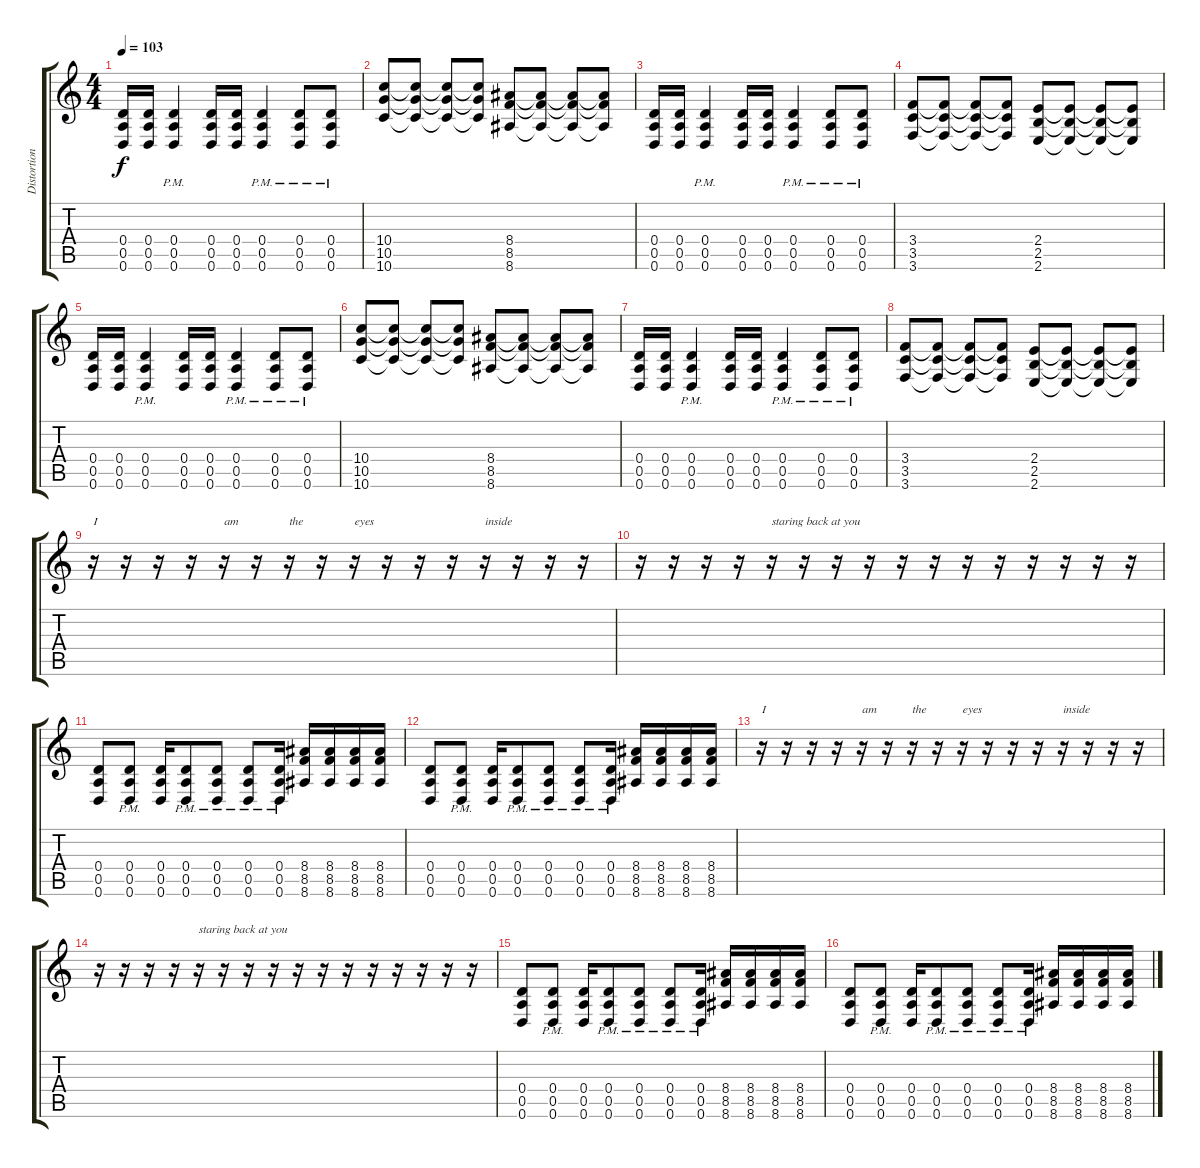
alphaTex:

\track ("Distortion Guitar" "Distortion") {instrument distortionguitar}
\staff {score tabs}
\tuning (E4 B3 G3 D3 A2 D2) {hide}
\ts (4 4)
\tempo 103
\clef g2
\ks c
(0.4 0.5 0.6).16{dy f} (0.4 0.5 0.6).16 (0.4{pm} 0.5{pm} 0.6{pm}).4 (0.4 0.5 0.6).16 (0.4 0.5 0.6).16 (0.4{pm} 0.5{pm} 0.6{pm}).4 (0.4{pm} 0.5{pm} 0.6{pm}).8 (0.4{pm} 0.5{pm} 0.6{pm}).8 |
(10.4 10.5 10.6).8 (10.4{t} 10.5{t} 10.6{t}).8 (10.4{t} 10.5{t} 10.6{t}).8 (10.4{t} 10.5{t} 10.6{t}).8 (8.4 8.5 8.6).8 (8.4{t} 8.5{t} 8.6{t}).8 (8.4{t} 8.5{t} 8.6{t}).8 (8.4{t} 8.5{t} 8.6{t}).8 |
(0.4 0.5 0.6).16 (0.4 0.5 0.6).16 (0.4{pm} 0.5{pm} 0.6{pm}).4 (0.4 0.5 0.6).16 (0.4 0.5 0.6).16 (0.4{pm} 0.5{pm} 0.6{pm}).4 (0.4{pm} 0.5{pm} 0.6{pm}).8 (0.4{pm} 0.5{pm} 0.6{pm}).8 |
(3.4 3.5 3.6).8 (3.4{t} 3.5{t} 3.6{t}).8 (3.4{t} 3.5{t} 3.6{t}).8 (3.4{t} 3.5{t} 3.6{t}).8 (2.4 2.5 2.6).8 (2.4{t} 2.5{t} 2.6{t}).8 (2.4{t} 2.5{t} 2.6{t}).8 (2.4{t} 2.5{t} 2.6{t}).8 |
(0.4 0.5 0.6).16 (0.4 0.5 0.6).16 (0.4{pm} 0.5{pm} 0.6{pm}).4 (0.4 0.5 0.6).16 (0.4 0.5 0.6).16 (0.4{pm} 0.5{pm} 0.6{pm}).4 (0.4{pm} 0.5{pm} 0.6{pm}).8 (0.4{pm} 0.5{pm} 0.6{pm}).8 |
(10.4 10.5 10.6).8 (10.4{t} 10.5{t} 10.6{t}).8 (10.4{t} 10.5{t} 10.6{t}).8 (10.4{t} 10.5{t} 10.6{t}).8 (8.4 8.5 8.6).8 (8.4{t} 8.5{t} 8.6{t}).8 (8.4{t} 8.5{t} 8.6{t}).8 (8.4{t} 8.5{t} 8.6{t}).8 |
(0.4 0.5 0.6).16 (0.4 0.5 0.6).16 (0.4{pm} 0.5{pm} 0.6{pm}).4 (0.4 0.5 0.6).16 (0.4 0.5 0.6).16 (0.4{pm} 0.5{pm} 0.6{pm}).4 (0.4{pm} 0.5{pm} 0.6{pm}).8 (0.4{pm} 0.5{pm} 0.6{pm}).8 |
(3.4 3.5 3.6).8 (3.4{t} 3.5{t} 3.6{t}).8 (3.4{t} 3.5{t} 3.6{t}).8 (3.4{t} 3.5{t} 3.6{t}).8 (2.4 2.5 2.6).8 (2.4{t} 2.5{t} 2.6{t}).8 (2.4{t} 2.5{t} 2.6{t}).8 (2.4{t} 2.5{t} 2.6{t}).8 |
r.16{txt "I"} r.16 r.16 r.16 r.16{txt "am"} r.16 r.16{txt "the"} r.16 r.16{txt "eyes"} r.16 r.16 r.16 r.16{txt "inside"} r.16 r.16 r.16 |
r.16 r.16 r.16 r.16 r.16{txt "staring back at you"} r.16 r.16 r.16 r.16 r.16 r.16 r.16 r.16 r.16 r.16 r.16 |
(0.4 0.5 0.6).8 (0.4{pm} 0.5{pm} 0.6{pm}).8 (0.4 0.5 0.6).16 (0.4{pm} 0.5{pm} 0.6{pm}).8 (0.4{pm} 0.5{pm} 0.6{pm}).8 (0.4{pm} 0.5{pm} 0.6{pm}).8 (0.4{pm} 0.5{pm} 0.6{pm}).16 (8.4 8.5 8.6).16 (8.4 8.5 8.6).16 (8.4 8.5 8.6).16 (8.4 8.5 8.6).16 |
(0.4 0.5 0.6).8 (0.4{pm} 0.5{pm} 0.6{pm}).8 (0.4 0.5 0.6).16 (0.4{pm} 0.5{pm} 0.6{pm}).8 (0.4{pm} 0.5{pm} 0.6{pm}).8 (0.4{pm} 0.5{pm} 0.6{pm}).8 (0.4{pm} 0.5{pm} 0.6{pm}).16 (8.4 8.5 8.6).16 (8.4 8.5 8.6).16 (8.4 8.5 8.6).16 (8.4 8.5 8.6).16 |
r.16{txt "I"} r.16 r.16 r.16 r.16{txt "am"} r.16 r.16{txt "the"} r.16 r.16{txt "eyes"} r.16 r.16 r.16 r.16{txt "inside"} r.16 r.16 r.16 |
r.16 r.16 r.16 r.16 r.16{txt "staring back at you"} r.16 r.16 r.16 r.16 r.16 r.16 r.16 r.16 r.16 r.16 r.16 |
(0.4 0.5 0.6).8 (0.4{pm} 0.5{pm} 0.6{pm}).8 (0.4 0.5 0.6).16 (0.4{pm} 0.5{pm} 0.6{pm}).8 (0.4{pm} 0.5{pm} 0.6{pm}).8 (0.4{pm} 0.5{pm} 0.6{pm}).8 (0.4{pm} 0.5{pm} 0.6{pm}).16 (8.4 8.5 8.6).16 (8.4 8.5 8.6).16 (8.4 8.5 8.6).16 (8.4 8.5 8.6).16 |
(0.4 0.5 0.6).8 (0.4{pm} 0.5{pm} 0.6{pm}).8 (0.4 0.5 0.6).16 (0.4{pm} 0.5{pm} 0.6{pm}).8 (0.4{pm} 0.5{pm} 0.6{pm}).8 (0.4{pm} 0.5{pm} 0.6{pm}).8 (0.4{pm} 0.5{pm} 0.6{pm}).16 (8.4 8.5 8.6).16 (8.4 8.5 8.6).16 (8.4 8.5 8.6).16 (8.4 8.5 8.6).16
